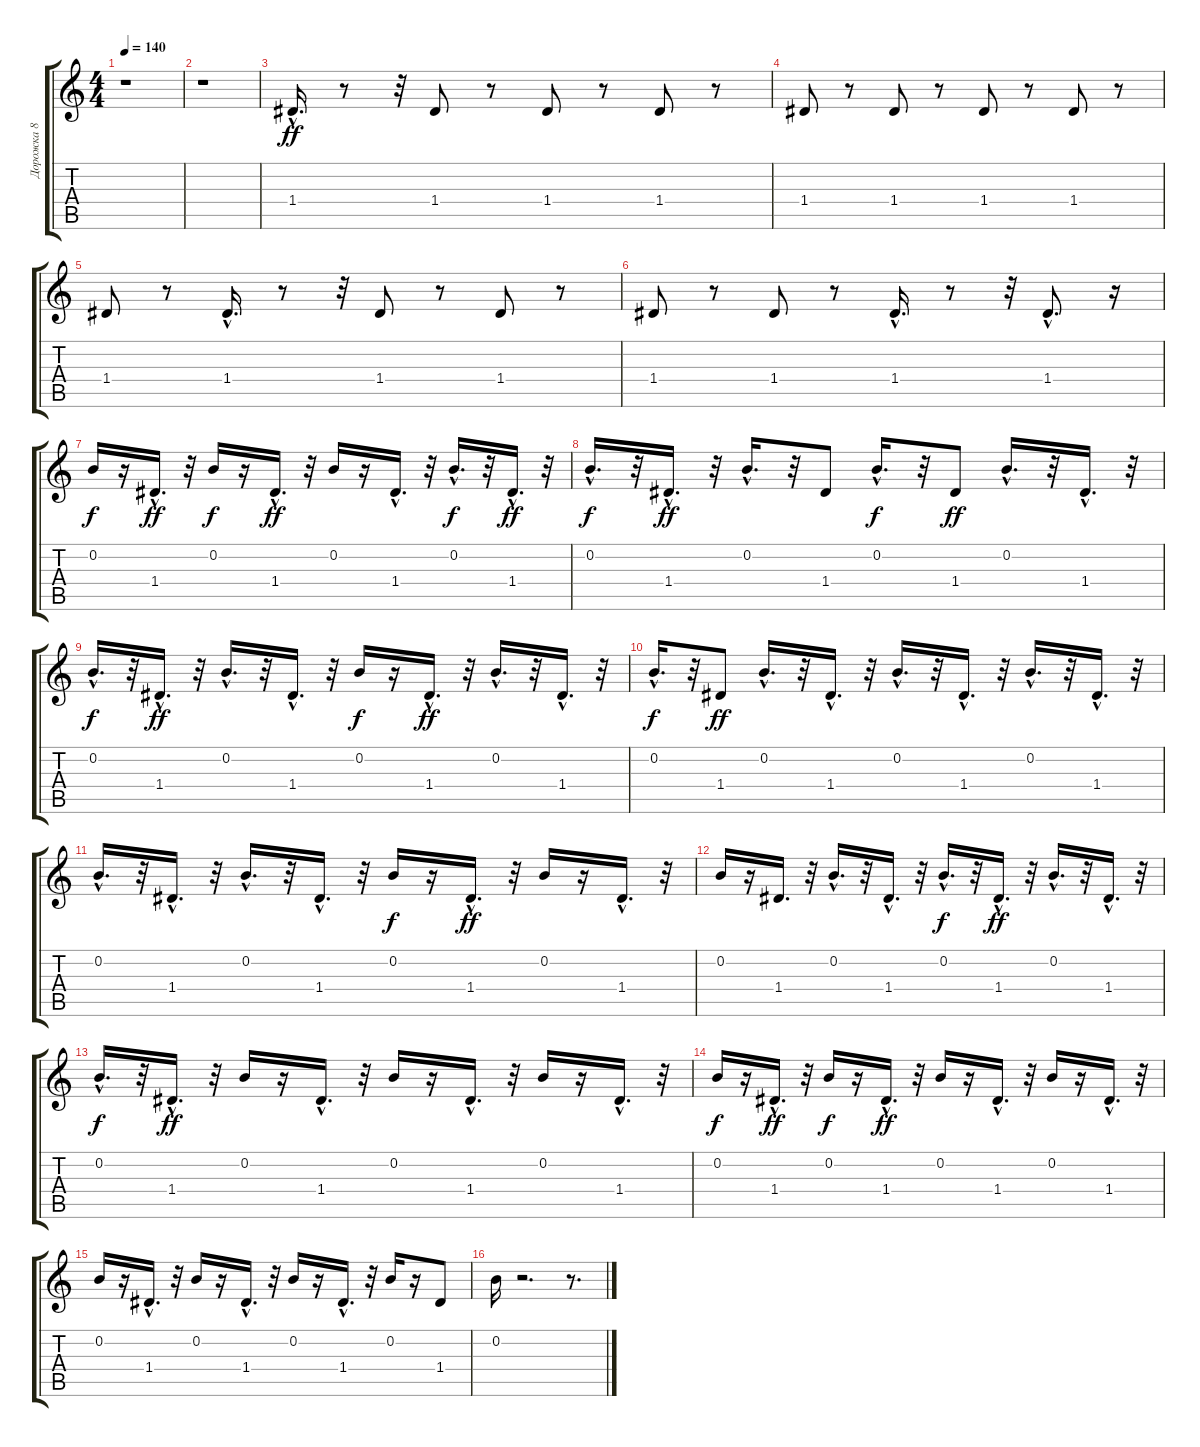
\track ("Дорожка 8" "Дорожка 8") {instrument electricguitarclean}
\staff {score tabs}
\tuning (E4 B3 G3 D3 A2 E2) {hide}
\ts (4 4)
\tempo 140
\clef g2
\ks c
r.1{dy ff} |
r.1 |
1.4{hac}.16{d} r.8 r.32 1.4.8 r.8 1.4.8 r.8 1.4.8 r.8 |
1.4.8 r.8 1.4.8 r.8 1.4.8 r.8 1.4.8 r.8 |
1.4.8 r.8 1.4{hac}.16{d} r.8 r.32 1.4.8 r.8 1.4.8 r.8 |
1.4.8 r.8 1.4.8 r.8 1.4{hac}.16{d} r.8 r.32 1.4{hac}.8{d} r.16 |
0.2.16{dy f} r.16 1.4{hac}.16{d dy ff} r.32 0.2.16{dy f} r.16 1.4{hac}.16{d dy ff} r.32 0.2.16 r.16 1.4{hac}.16{d} r.32 0.2{hac}.16{d dy f} r.32 1.4{hac}.16{d dy ff} r.32 |
0.2{hac}.16{d dy f} r.32 1.4{hac}.16{d dy ff} r.32 0.2{hac}.16{d} r.32 1.4.8 0.2{hac}.16{d dy f} r.32 1.4.8{dy ff} 0.2{hac}.16{d} r.32 1.4{hac}.16{d} r.32 |
0.2{hac}.16{d dy f} r.32 1.4{hac}.16{d dy ff} r.32 0.2{hac}.16{d} r.32 1.4{hac}.16{d} r.32 0.2.16{dy f} r.16 1.4{hac}.16{d dy ff} r.32 0.2{hac}.16{d} r.32 1.4{hac}.16{d} r.32 |
0.2{hac}.16{d dy f} r.32 1.4.8{dy ff} 0.2{hac}.16{d} r.32 1.4{hac}.16{d} r.32 0.2{hac}.16{d} r.32 1.4{hac}.16{d} r.32 0.2{hac}.16{d} r.32 1.4{hac}.16{d} r.32 |
0.2{hac}.16{d} r.32 1.4{hac}.16{d} r.32 0.2{hac}.16{d} r.32 1.4{hac}.16{d} r.32 0.2.16{dy f} r.16 1.4{hac}.16{d dy ff} r.32 0.2.16 r.16 1.4{hac}.16{d} r.32 |
0.2.16 r.16 1.4.16{d} r.32 0.2{hac}.16{d} r.32 1.4{hac}.16{d} r.32 0.2{hac}.16{d dy f} r.32 1.4{hac}.16{d dy ff} r.32 0.2{hac}.16{d} r.32 1.4{hac}.16{d} r.32 |
0.2{hac}.16{d dy f} r.32 1.4{hac}.16{d dy ff} r.32 0.2.16 r.16 1.4{hac}.16{d} r.32 0.2.16 r.16 1.4{hac}.16{d} r.32 0.2.16 r.16 1.4{hac}.16{d} r.32 |
0.2.16{dy f} r.16 1.4{hac}.16{d dy ff} r.32 0.2.16{dy f} r.16 1.4{hac}.16{d dy ff} r.32 0.2.16 r.16 1.4{hac}.16{d} r.32 0.2.16 r.16 1.4{hac}.16{d} r.32 |
0.2.16 r.16 1.4{hac}.16{d} r.32 0.2.16 r.16 1.4{hac}.16{d} r.32 0.2.16 r.16 1.4{hac}.16{d} r.32 0.2.16 r.16 1.4.8 |
0.2.16{volume 7} r.2{d} r.8{d}
